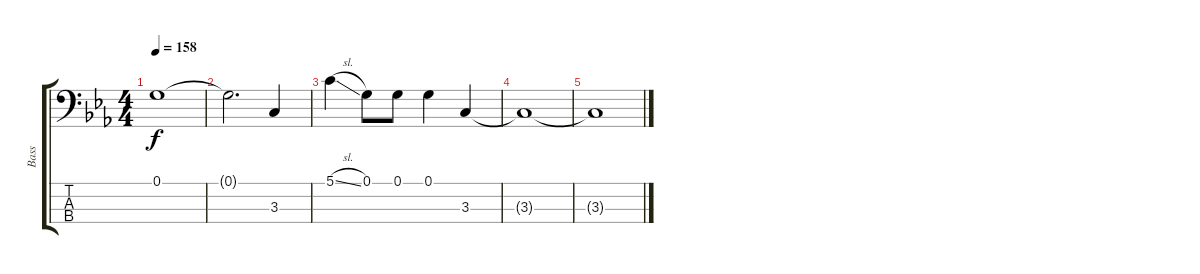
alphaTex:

\track ("Bass" "Bass") {instrument electricbassfinger}
\staff {score tabs}
\tuning (G2 D2 A1 E1) {hide}
\ts (4 4)
\tempo 158
\clef f4
\ks eb
0.1.1{dy f} |
0.1{t}.2{d} 3.3.4 |
5.1{sl}.4 0.1.8 0.1.8 0.1.4 3.3.4 |
3.3{t}.1 |
3.3{t}.1
